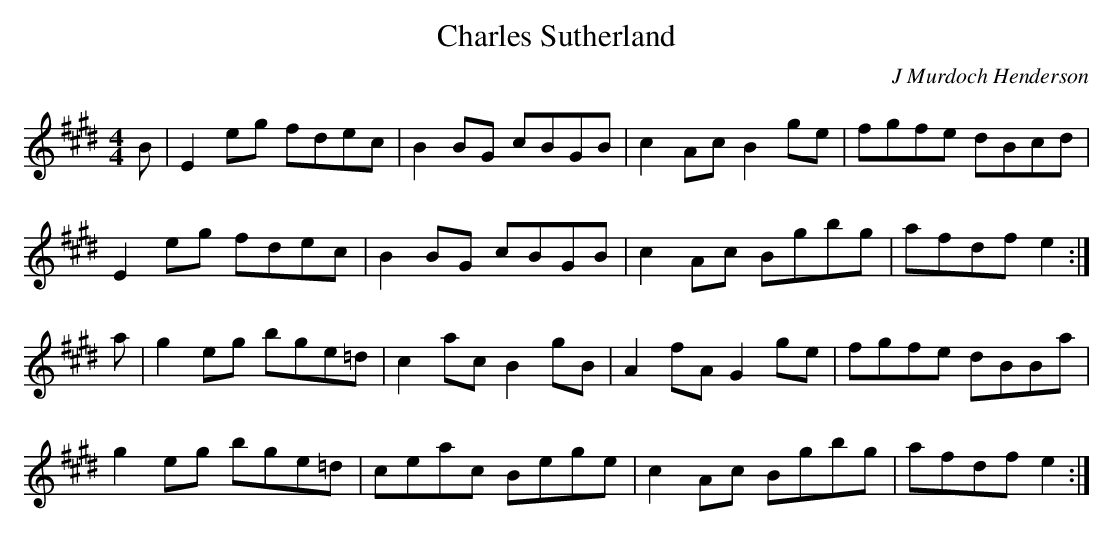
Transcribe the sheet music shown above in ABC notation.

X:1
T:Charles Sutherland
C:J Murdoch Henderson
M:4/4
L:1/8
K:E
B|E2- eg fdec|B2 BG cBGB|c2 Ac B2 ge|fgfe dBcd|
E2- eg fdec|B2 BG cBGB|c2 Ac Bgbg|afdf e2:|
a|g2 eg bge=d|c2 ac B2 gB|A2 fA G2 ge|fgfe dBBa|
g2 eg bge=d|ceac Bege|c2 Ac Bgbg|afdf e2:|
